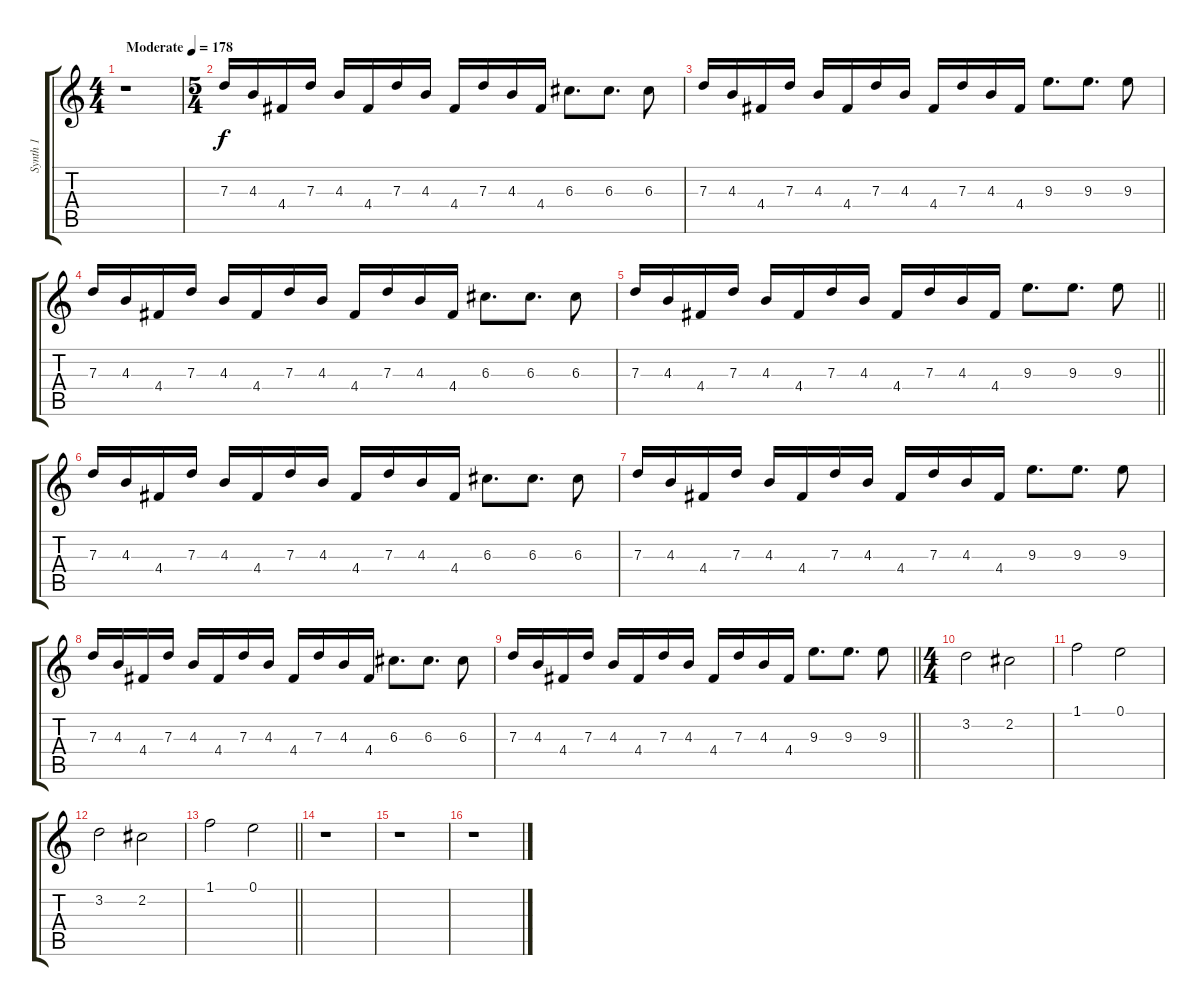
\track ("Synth 1" "Synth 1") {instrument overdrivenguitar}
\staff {score tabs}
\tuning (E4 B3 G3 D3 A2 E2) {hide}
\ts (4 4)
\tempo (178 "Moderate")
\clef g2
\ks c
r.1{dy f instrument overdrivenguitar} |
\ts (5 4)
7.3.16 4.3.16 4.4.16 7.3.16 4.3.16 4.4.16 7.3.16 4.3.16 4.4.16 7.3.16 4.3.16 4.4.16 6.3.8{d} 6.3.8{d} 6.3.8 |
7.3.16 4.3.16 4.4.16 7.3.16 4.3.16 4.4.16 7.3.16 4.3.16 4.4.16 7.3.16 4.3.16 4.4.16 9.3.8{d} 9.3.8{d} 9.3.8 |
7.3.16 4.3.16 4.4.16 7.3.16 4.3.16 4.4.16 7.3.16 4.3.16 4.4.16 7.3.16 4.3.16 4.4.16 6.3.8{d} 6.3.8{d} 6.3.8 |
\barLineRight lightlight
7.3.16 4.3.16 4.4.16 7.3.16 4.3.16 4.4.16 7.3.16 4.3.16 4.4.16 7.3.16 4.3.16 4.4.16 9.3.8{d} 9.3.8{d} 9.3.8 |
7.3.16 4.3.16 4.4.16 7.3.16 4.3.16 4.4.16 7.3.16 4.3.16 4.4.16 7.3.16 4.3.16 4.4.16 6.3.8{d} 6.3.8{d} 6.3.8 |
7.3.16 4.3.16 4.4.16 7.3.16 4.3.16 4.4.16 7.3.16 4.3.16 4.4.16 7.3.16 4.3.16 4.4.16 9.3.8{d} 9.3.8{d} 9.3.8 |
7.3.16 4.3.16 4.4.16 7.3.16 4.3.16 4.4.16 7.3.16 4.3.16 4.4.16 7.3.16 4.3.16 4.4.16 6.3.8{d} 6.3.8{d} 6.3.8 |
\barLineRight lightlight
7.3.16 4.3.16 4.4.16 7.3.16 4.3.16 4.4.16 7.3.16 4.3.16 4.4.16 7.3.16 4.3.16 4.4.16 9.3.8{d} 9.3.8{d} 9.3.8 |
\ts (4 4)
3.2.2 2.2.2 |
1.1.2 0.1.2 |
3.2.2 2.2.2 |
\barLineRight lightlight
1.1.2 0.1.2 |
r.1 |
r.1 |
r.1
